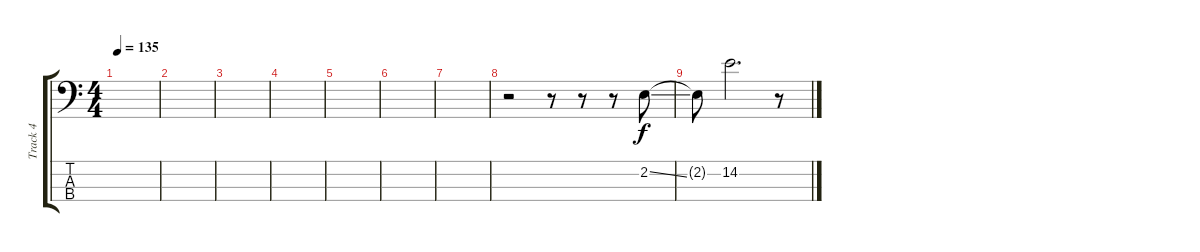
\track ("Track 4" "Track 4") {instrument electricbassfinger}
\staff {score tabs}
\tuning (G2 D2 A1 E1) {hide}
\ts (4 4)
\tempo 135
\clef f4
\ks c
|
|
|
|
|
|
|
r.2 r.8 r.8 r.8 2.2{ss}.8 |
2.2{t}.8 14.2.2{d} r.8
